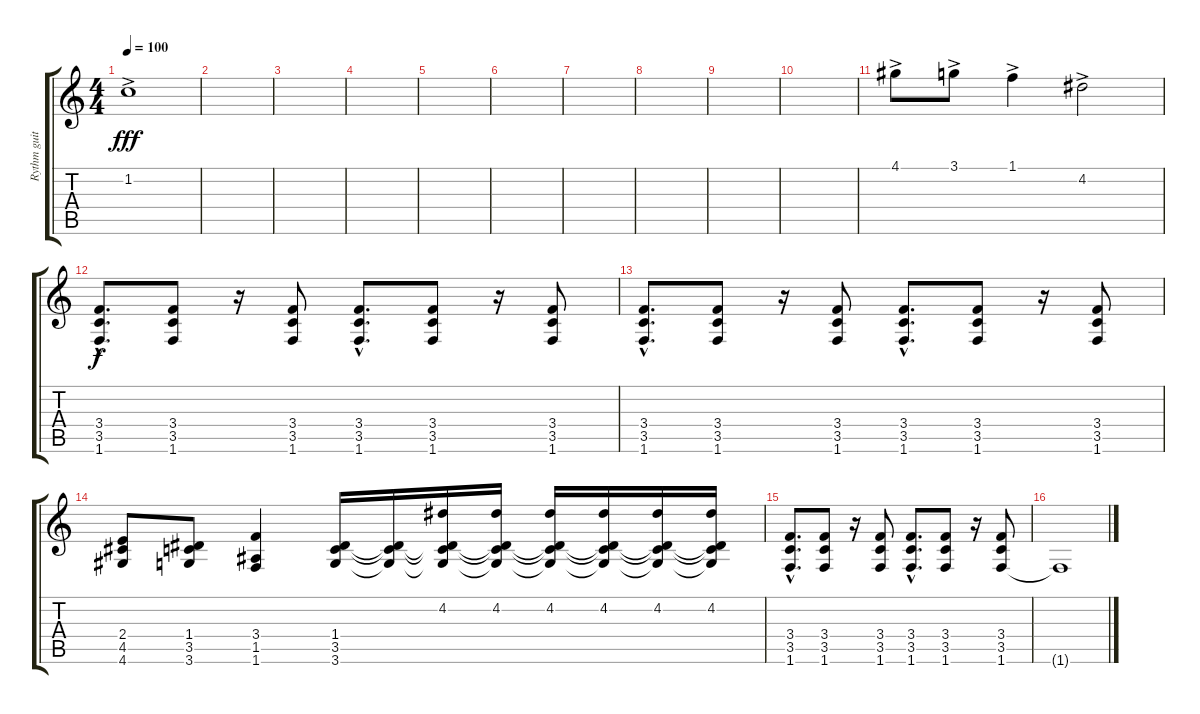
\track ("Rythm guitar" "Rythm guit") {instrument overdrivenguitar}
\staff {score tabs}
\tuning (E4 B3 G3 D3 A2 E2) {hide}
\ts (4 4)
\tempo 100
\clef g2
\ks c
1.2{ac}.1{dy fff} |
|
|
|
|
|
|
|
|
|
4.1{ac}.8 3.1{ac}.8 1.1{ac}.4 4.2{ac}.2 |
(3.4{hac} 3.5{hac} 1.6{hac}).8{d dy f} (3.4 3.5 1.6).8 r.16 (3.4 3.5 1.6).8 (3.4{hac} 3.5{hac} 1.6{hac}).8{d} (3.4 3.5 1.6).8 r.16 (3.4 3.5 1.6).8 |
(3.4{hac} 3.5{hac} 1.6{hac}).8{d} (3.4 3.5 1.6).8 r.16 (3.4 3.5 1.6).8 (3.4{hac} 3.5{hac} 1.6{hac}).8{d} (3.4 3.5 1.6).8 r.16 (3.4 3.5 1.6).8 |
(2.4 4.5 4.6).8 (1.4 3.5 3.6).8 (3.4 1.5 1.6).4 (1.4 3.5 3.6).16 (1.4{t} 3.5{t} 3.6{t}).16 (4.2 1.4{t} 3.5{t} 3.6{t}).16 (4.2 1.4{t} 3.5{t} 3.6{t}).16 (4.2 1.4{t} 3.5{t} 3.6{t}).16 (4.2 1.4{t} 3.5{t} 3.6{t}).16 (4.2 1.4{t} 3.5{t} 3.6{t}).16 (4.2 1.4{t} 3.5{t} 3.6{t}).16 |
(3.4{hac} 3.5{hac} 1.6{hac}).8{d} (3.4 3.5 1.6).8 r.16 (3.4 3.5 1.6).8 (3.4{hac} 3.5{hac} 1.6{hac}).8{d} (3.4 3.5 1.6).8 r.16 (3.4 3.5 1.6).8 |
1.6{t}.1
